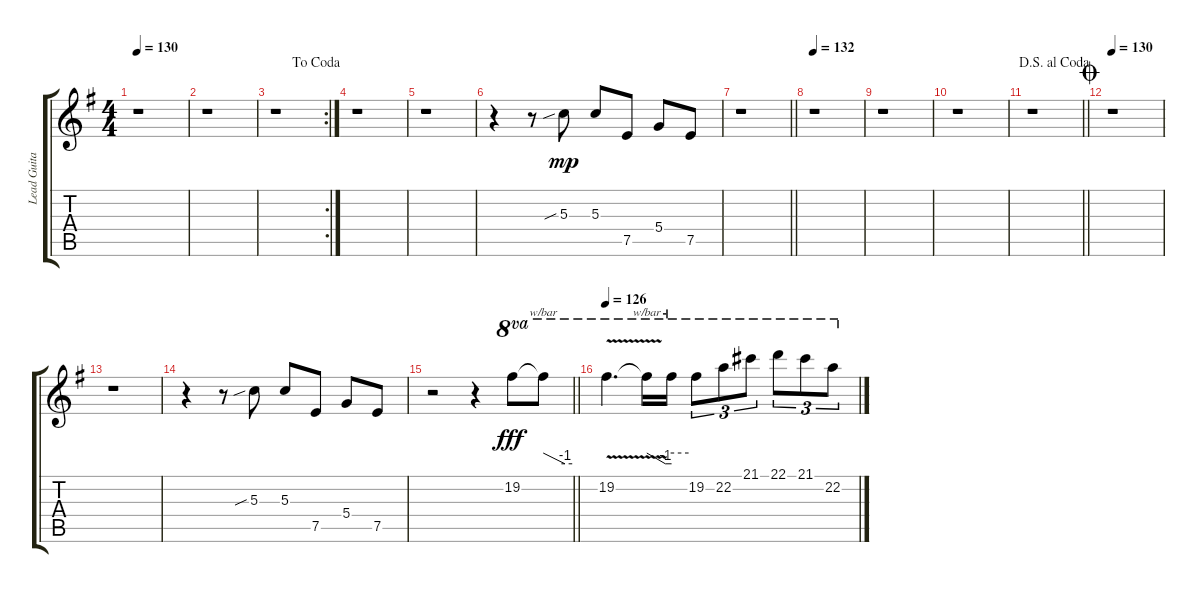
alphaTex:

\track ("Lead Guitar" "Lead Guita") {instrument overdrivenguitar}
\staff {score tabs}
\tuning (E4 B3 G3 D3 A2 E2) {hide}
\ts (4 4)
\tempo 130
\clef g2
\ks g
r.1{dy mp} |
r.1 |
\rc 2
\jump dacoda
r.1 |
r.1 |
r.1 |
r.4 r.8 5.3{sib}.8 5.3.8 7.5.8 5.4.8 7.5.8 |
\barLineRight lightlight
r.1 |
\tempo 132
r.1 |
r.1 |
r.1 |
\jump dalsegnoalcoda
\barLineRight lightlight
r.1 |
\jump coda
\tempo 130
r.1 |
r.1 |
r.4 r.8 5.3{sib}.8 5.3.8 7.5.8 5.4.8 7.5.8 |
\barLineRight lightlight
r.2 r.4 19.2.8{ot 8va dy fff} 19.2{t}.8{tbe (custom default 0 0 45 -4 60 -4) ot 8va} |
\tempo 126
19.2{v}.4{d ot 8va} 19.2{t}.16{tbe (custom default 0 0 45 -4 60 -4) ot 8va} 19.2{t}.16{tbe (hold default 0 0 60 0) ot 8va} 19.2.8{tu (3 2) ot 8va} 22.2.8{tu (3 2) ot 8va} 21.1.8{tu (3 2) ot 8va} 22.1.8{tu (3 2) ot 8va} 21.1.8{tu (3 2) ot 8va} 22.2.8{tu (3 2) ot 8va}
